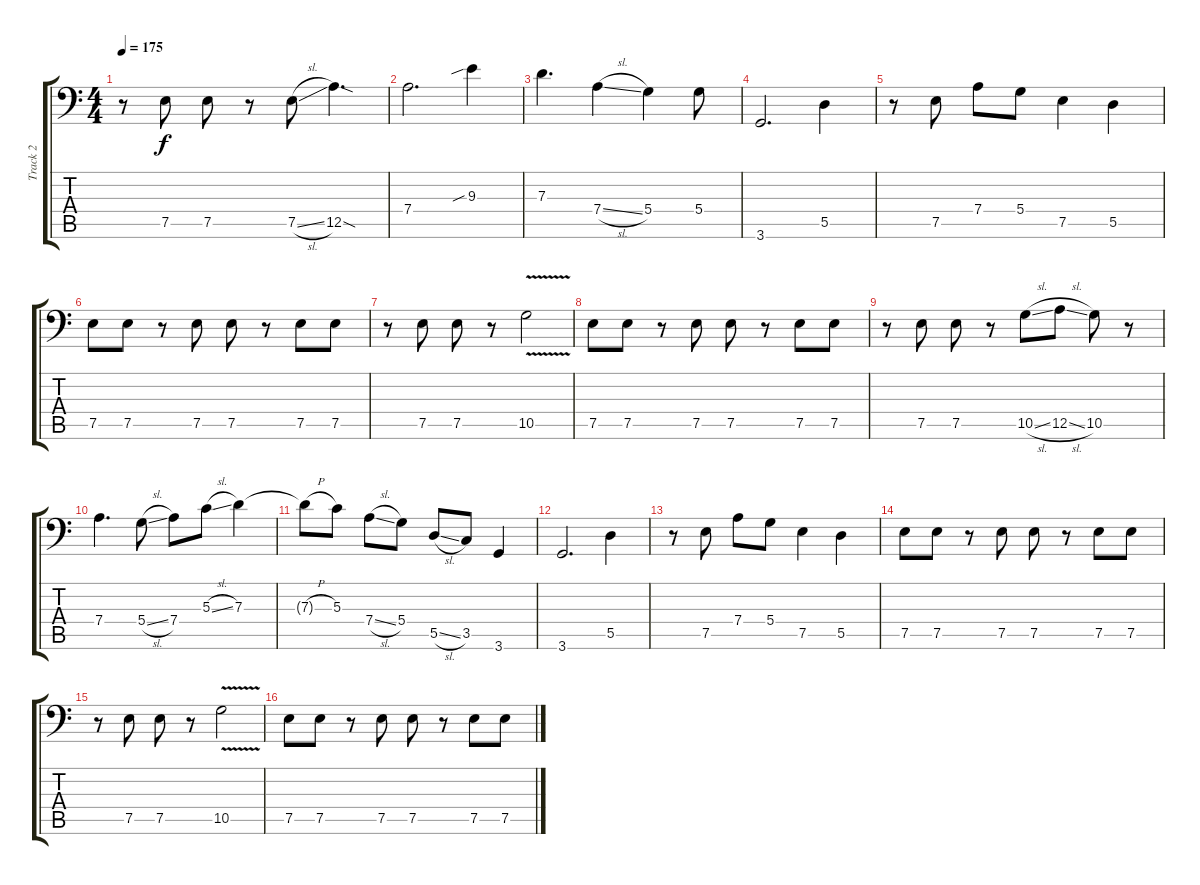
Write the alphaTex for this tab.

\track ("Track 2" "Track 2") {instrument electricbassfinger}
\staff {score tabs}
\tuning (E3 B2 G2 D2 A1 E1) {hide}
\ts (4 4)
\tempo 175
\clef f4
\ks c
r.8{dy f} 7.5.8 7.5.8 r.8 7.5{sl}.8 12.5{sod}.4{d} |
7.4.2{d} 9.3{sib}.4 |
7.3.4{d} 7.4{sl}.4 5.4.4 5.4.8 |
3.6.2{d} 5.5.4 |
r.8 7.5.8 7.4.8 5.4.8 7.5.4 5.5.4 |
7.5.8 7.5.8 r.8 7.5.8 7.5.8 r.8 7.5.8 7.5.8 |
r.8 7.5.8 7.5.8 r.8 10.5{v}.2 |
7.5.8 7.5.8 r.8 7.5.8 7.5.8 r.8 7.5.8 7.5.8 |
r.8 7.5.8 7.5.8 r.8 10.5{sl}.8 12.5{sl}.8 10.5.8 r.8 |
7.4.4{d} 5.4{sl}.8 7.4.8 5.3{sl}.8 7.3.4 |
7.3{h t}.8 5.3.8 7.4{sl}.8 5.4.8 5.5{sl}.8 3.5.8 3.6.4 |
3.6.2{d} 5.5.4 |
r.8 7.5.8 7.4.8 5.4.8 7.5.4 5.5.4 |
7.5.8 7.5.8 r.8 7.5.8 7.5.8 r.8 7.5.8 7.5.8 |
r.8 7.5.8 7.5.8 r.8 10.5{v}.2 |
7.5.8 7.5.8 r.8 7.5.8 7.5.8 r.8 7.5.8 7.5.8
